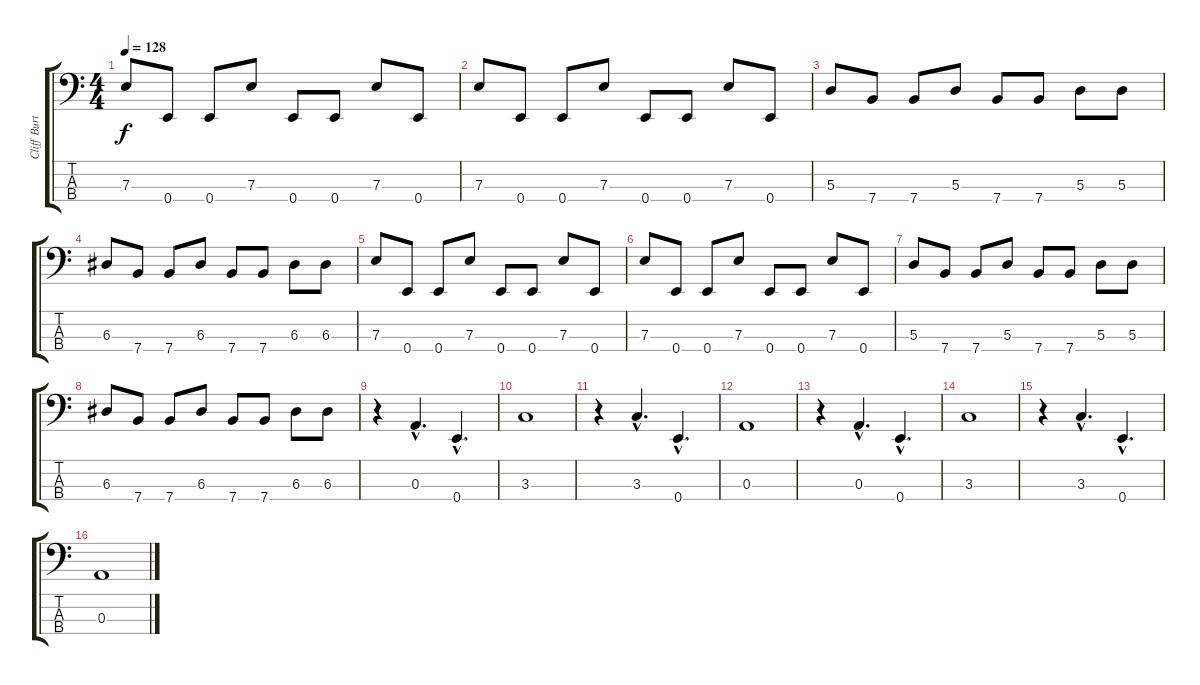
\track ("Cliff Burton" "Cliff Burt") {instrument electricbassfinger}
\staff {score tabs}
\tuning (G2 D2 A1 E1) {hide}
\ts (4 4)
\tempo 128
\clef f4
\ks c
7.3.8{dy f} 0.4.8 0.4.8 7.3.8 0.4.8 0.4.8 7.3.8 0.4.8 |
7.3.8 0.4.8 0.4.8 7.3.8 0.4.8 0.4.8 7.3.8 0.4.8 |
5.3.8 7.4.8 7.4.8 5.3.8 7.4.8 7.4.8 5.3.8 5.3.8 |
6.3.8 7.4.8 7.4.8 6.3.8 7.4.8 7.4.8 6.3.8 6.3.8 |
7.3.8 0.4.8 0.4.8 7.3.8 0.4.8 0.4.8 7.3.8 0.4.8 |
7.3.8 0.4.8 0.4.8 7.3.8 0.4.8 0.4.8 7.3.8 0.4.8 |
5.3.8 7.4.8 7.4.8 5.3.8 7.4.8 7.4.8 5.3.8 5.3.8 |
6.3.8 7.4.8 7.4.8 6.3.8 7.4.8 7.4.8 6.3.8 6.3.8 |
r.4 0.3{hac}.4{d} 0.4{hac}.4{d} |
3.3.1 |
r.4 3.3{hac}.4{d} 0.4{hac}.4{d} |
0.3.1 |
r.4 0.3{hac}.4{d} 0.4{hac}.4{d} |
3.3.1 |
r.4 3.3{hac}.4{d} 0.4{hac}.4{d} |
0.3.1
